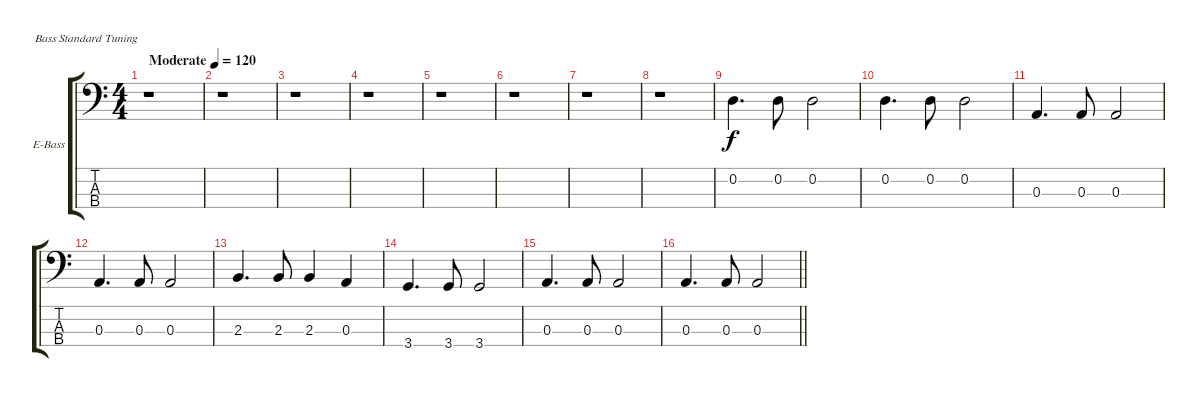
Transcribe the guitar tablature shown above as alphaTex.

\bracketExtendMode groupsimilarinstruments
\firstSystemTrackNameOrientation horizontal
\otherSystemsTrackNameOrientation horizontal
\track ("Pista 3" "E-Bass") {instrument electricbassfinger}
\staff {score tabs}
\tuning (G2 D2 A1 E1)
\ts (4 4)
\beaming (8 2 2 2 2)
\tempo (120 "Moderate")
\clef f4
\ks c
r.1{dy f instrument electricbassfinger} |
r.1 |
r.1 |
r.1 |
r.1 |
r.1 |
r.1 |
r.1 |
0.2.4{d} 0.2.8 0.2.2 |
0.2.4{d} 0.2.8 0.2.2 |
0.3.4{d} 0.3.8 0.3.2 |
0.3.4{d} 0.3.8 0.3.2 |
2.3.4{d} 2.3.8 2.3.4 0.3.4 |
3.4.4{d} 3.4.8 3.4.2 |
0.3.4{d} 0.3.8 0.3.2 |
\barLineRight lightlight
0.3.4{d} 0.3.8 0.3.2
